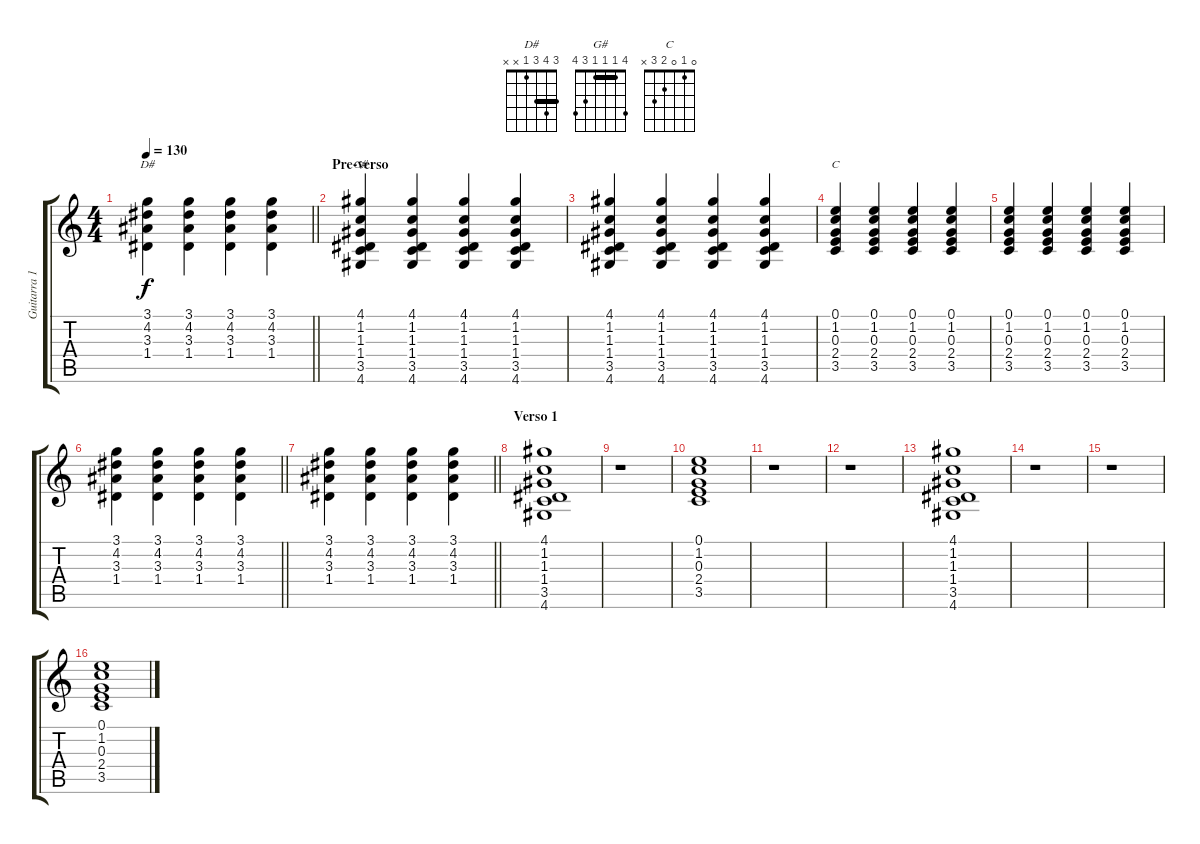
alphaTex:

\track ("Guitarra 1" "Guitarra 1") {instrument distortionguitar}
\staff {score tabs}
\tuning (E4 B3 G3 D3 A2 E2) {hide}
\chord ("D#" 3 4 3 1 x x) {barre 3}
\chord ("G#" 4 1 1 1 3 4) {barre 1}
\chord ("C" 0 1 0 2 3 x)
\ts (4 4)
\tempo 130
\clef g2
\barLineRight lightlight
\ks c
(3.1 4.2 3.3 1.4).4{ch "D#" dy f} (3.1 4.2 3.3 1.4).4 (3.1 4.2 3.3 1.4).4 (3.1 4.2 3.3 1.4).4 |
\section ("" "Pre-verso")
(4.1 1.2 1.3 1.4 3.5 4.6).4{ch "G#"} (4.1 1.2 1.3 1.4 3.5 4.6).4 (4.1 1.2 1.3 1.4 3.5 4.6).4 (4.1 1.2 1.3 1.4 3.5 4.6).4 |
(4.1 1.2 1.3 1.4 3.5 4.6).4 (4.1 1.2 1.3 1.4 3.5 4.6).4 (4.1 1.2 1.3 1.4 3.5 4.6).4 (4.1 1.2 1.3 1.4 3.5 4.6).4 |
(0.1 1.2 0.3 2.4 3.5).4{ch "C"} (0.1 1.2 0.3 2.4 3.5).4 (0.1 1.2 0.3 2.4 3.5).4 (0.1 1.2 0.3 2.4 3.5).4 |
(0.1 1.2 0.3 2.4 3.5).4 (0.1 1.2 0.3 2.4 3.5).4 (0.1 1.2 0.3 2.4 3.5).4 (0.1 1.2 0.3 2.4 3.5).4 |
\barLineRight lightlight
(3.1 4.2 3.3 1.4).4 (3.1 4.2 3.3 1.4).4 (3.1 4.2 3.3 1.4).4 (3.1 4.2 3.3 1.4).4 |
\barLineRight lightlight
(3.1 4.2 3.3 1.4).4 (3.1 4.2 3.3 1.4).4 (3.1 4.2 3.3 1.4).4 (3.1 4.2 3.3 1.4).4 |
\section ("" "Verso 1")
(4.1 1.2 1.3 1.4 3.5 4.6).1 |
r.1 |
(0.1 1.2 0.3 2.4 3.5).1 |
r.1 |
r.1 |
(4.1 1.2 1.3 1.4 3.5 4.6).1 |
r.1 |
r.1 |
(0.1 1.2 0.3 2.4 3.5).1
